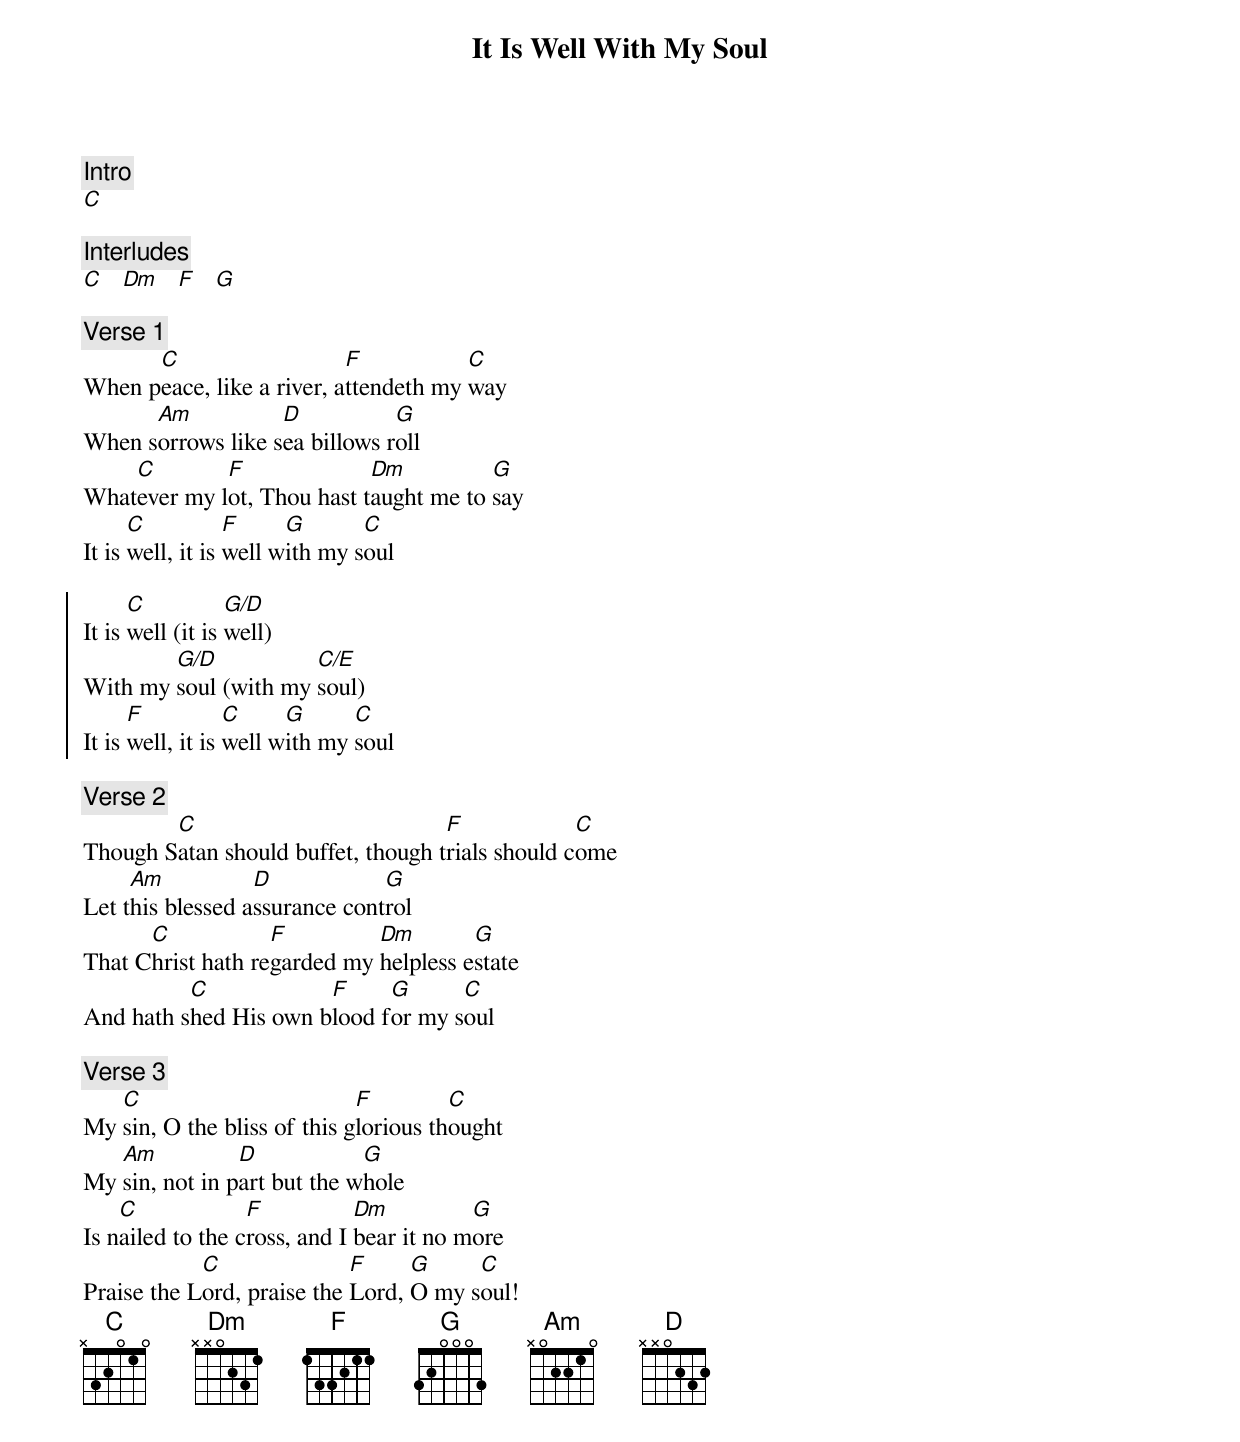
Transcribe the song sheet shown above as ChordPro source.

{title:It Is Well With My Soul}
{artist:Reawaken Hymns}
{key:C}

{comment:Intro}
[C]

{comment:Interludes}
[C]   [Dm]   [F]   [G]

{comment:Verse 1}
When p[C]eace, like a river, a[F]ttendeth my [C]way
When s[Am]orrows like s[D]ea billows r[G]oll
What[C]ever my l[F]ot, Thou hast t[Dm]aught me to [G]say
It is [C]well, it is [F]well w[G]ith my s[C]oul

{start_of_chorus}
It is [C]well (it is [G/D]well)
With my [G/D]soul (with my [C/E]soul)
It is [F]well, it is [C]well w[G]ith my [C]soul
{end_of_chorus}

{comment:Verse 2}
Though S[C]atan should buffet, though t[F]rials should c[C]ome
Let t[Am]his blessed a[D]ssurance cont[G]rol
That C[C]hrist hath re[F]garded my [Dm]helpless e[G]state
And hath s[C]hed His own b[F]lood f[G]or my s[C]oul

{comment:Verse 3}
My [C]sin, O the bliss of this g[F]lorious th[C]ought
My [Am]sin, not in p[D]art but the w[G]hole
Is n[C]ailed to the c[F]ross, and I [Dm]bear it no m[G]ore
Praise the L[C]ord, praise the [F]Lord, [G]O my s[C]oul!
